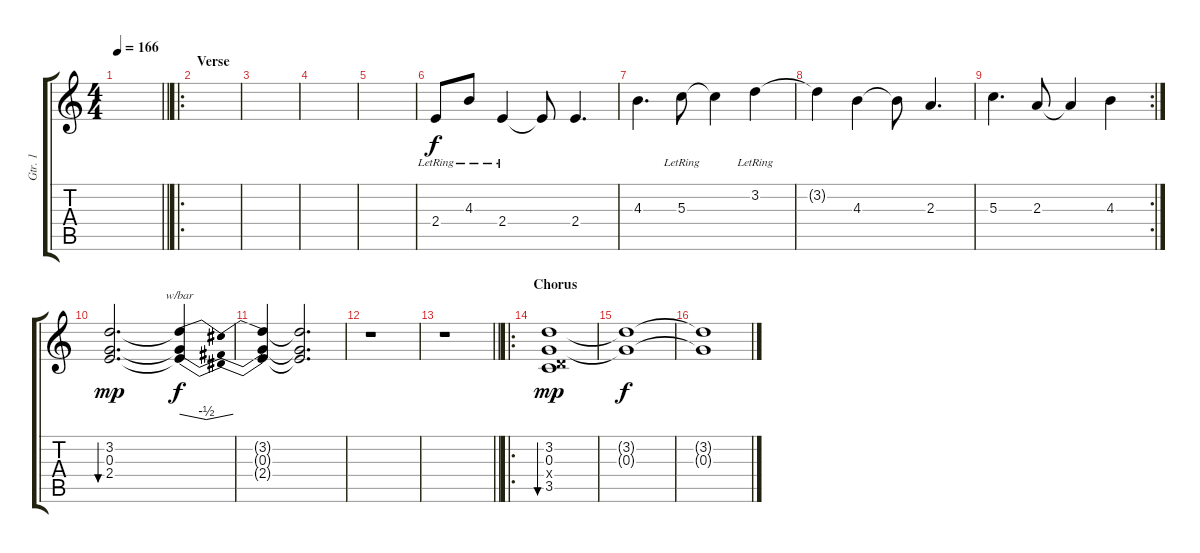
\track ("Gtr. 1" "Gtr. 1") {instrument electricguitarclean}
\staff {score tabs}
\tuning (E4 B3 G3 D3 A2 E2) {hide}
\ts (4 4)
\tempo 166
\clef g2
\barLineRight lightlight
\ks c
|
\ro
\section ("" "Verse")
|
|
|
|
2.4{lr}.8 4.3{lr}.8 2.4{lr}.4 2.4{t}.8 2.4.4{d} |
4.3.4{d} 5.3{lr}.8 5.3{t}.4 3.2{lr}.4 |
3.2{t}.4 4.3.4 4.3{t}.8 2.3.4{d} |
\rc 2
5.3.4{d} 2.3.8 2.3{t}.4 4.3.4 |
(3.2 0.3 2.4).2{d bu 240 dy mp} (3.2{t} 0.3{t} 2.4{t}).4{tbe (dip default 0 0 30 -2 60 0) dy f} |
(3.2{t} 0.3{t} 2.4{t}).4 (3.2{t} 0.3{t} 2.4{t}).2{d} |
r.1 |
\barLineRight lightlight
r.1 |
\ro
\section ("" "Chorus")
(3.2 0.3 0.4{x} 3.5).1{bu 240 dy mp} |
(3.2{t} 0.3{t}).1{dy f} |
(3.2{t} 0.3{t}).1
